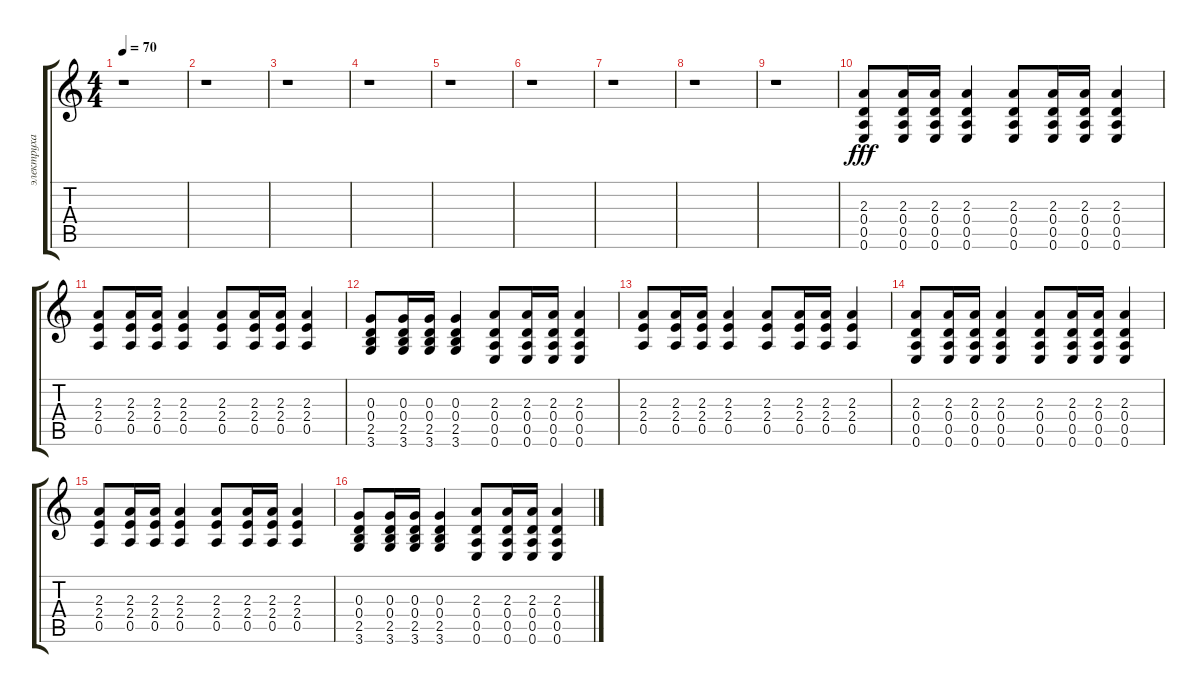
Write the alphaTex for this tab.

\track ("электруха" "электруха") {instrument distortionguitar}
\staff {score tabs}
\tuning (E4 B3 G3 D3 A2 E2) {hide}
\ts (4 4)
\tempo 70
\clef g2
\ks c
r.1{dy fff} |
r.1 |
r.1 |
r.1 |
r.1 |
r.1 |
r.1 |
r.1 |
r.1 |
(2.3 0.4 0.5 0.6).8 (2.3 0.4 0.5 0.6).16 (2.3 0.4 0.5 0.6).16 (2.3 0.4 0.5 0.6).4 (2.3 0.4 0.5 0.6).8 (2.3 0.4 0.5 0.6).16 (2.3 0.4 0.5 0.6).16 (2.3 0.4 0.5 0.6).4 |
(2.3 2.4 0.5).8 (2.3 2.4 0.5).16 (2.3 2.4 0.5).16 (2.3 2.4 0.5).4 (2.3 2.4 0.5).8 (2.3 2.4 0.5).16 (2.3 2.4 0.5).16 (2.3 2.4 0.5).4 |
(0.3 0.4 2.5 3.6).8 (0.3 0.4 2.5 3.6).16 (0.3 0.4 2.5 3.6).16 (0.3 0.4 2.5 3.6).4 (2.3 0.4 0.5 0.6).8 (2.3 0.4 0.5 0.6).16 (2.3 0.4 0.5 0.6).16 (2.3 0.4 0.5 0.6).4 |
(2.3 2.4 0.5).8 (2.3 2.4 0.5).16 (2.3 2.4 0.5).16 (2.3 2.4 0.5).4 (2.3 2.4 0.5).8 (2.3 2.4 0.5).16 (2.3 2.4 0.5).16 (2.3 2.4 0.5).4 |
(2.3 0.4 0.5 0.6).8 (2.3 0.4 0.5 0.6).16 (2.3 0.4 0.5 0.6).16 (2.3 0.4 0.5 0.6).4 (2.3 0.4 0.5 0.6).8 (2.3 0.4 0.5 0.6).16 (2.3 0.4 0.5 0.6).16 (2.3 0.4 0.5 0.6).4 |
(2.3 2.4 0.5).8 (2.3 2.4 0.5).16 (2.3 2.4 0.5).16 (2.3 2.4 0.5).4 (2.3 2.4 0.5).8 (2.3 2.4 0.5).16 (2.3 2.4 0.5).16 (2.3 2.4 0.5).4 |
(0.3 0.4 2.5 3.6).8 (0.3 0.4 2.5 3.6).16 (0.3 0.4 2.5 3.6).16 (0.3 0.4 2.5 3.6).4 (2.3 0.4 0.5 0.6).8 (2.3 0.4 0.5 0.6).16 (2.3 0.4 0.5 0.6).16 (2.3 0.4 0.5 0.6).4
